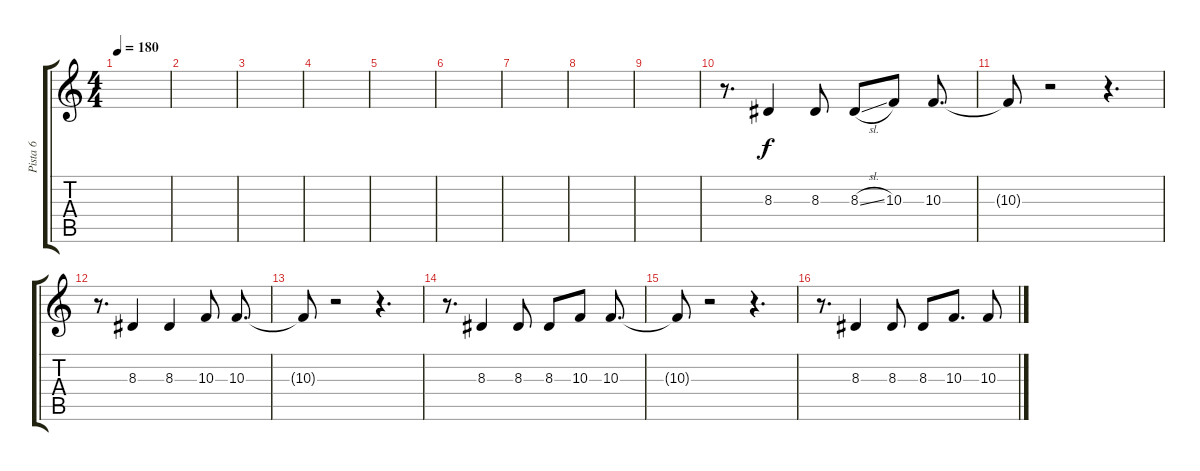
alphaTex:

\track ("Pista 6" "Pista 6") {instrument tenorsax}
\staff {score tabs}
\tuning (E4 B3 G3 D3 A2 E2) {hide}
\ts (4 4)
\tempo 180
\clef g2
\ks c
|
|
|
|
|
|
|
|
|
r.8{d} 8.3.4 8.3.8 8.3{sl}.8 10.3.8 10.3.8{d} |
10.3{t}.8 r.2 r.4{d} |
r.8{d} 8.3.4 8.3.4 10.3.8 10.3.8{d} |
10.3{t}.8 r.2 r.4{d} |
r.8{d} 8.3.4 8.3.8 8.3.8 10.3.8 10.3.8{d} |
10.3{t}.8 r.2 r.4{d} |
r.8{d} 8.3.4 8.3.8 8.3.8 10.3.8{d} 10.3.8
